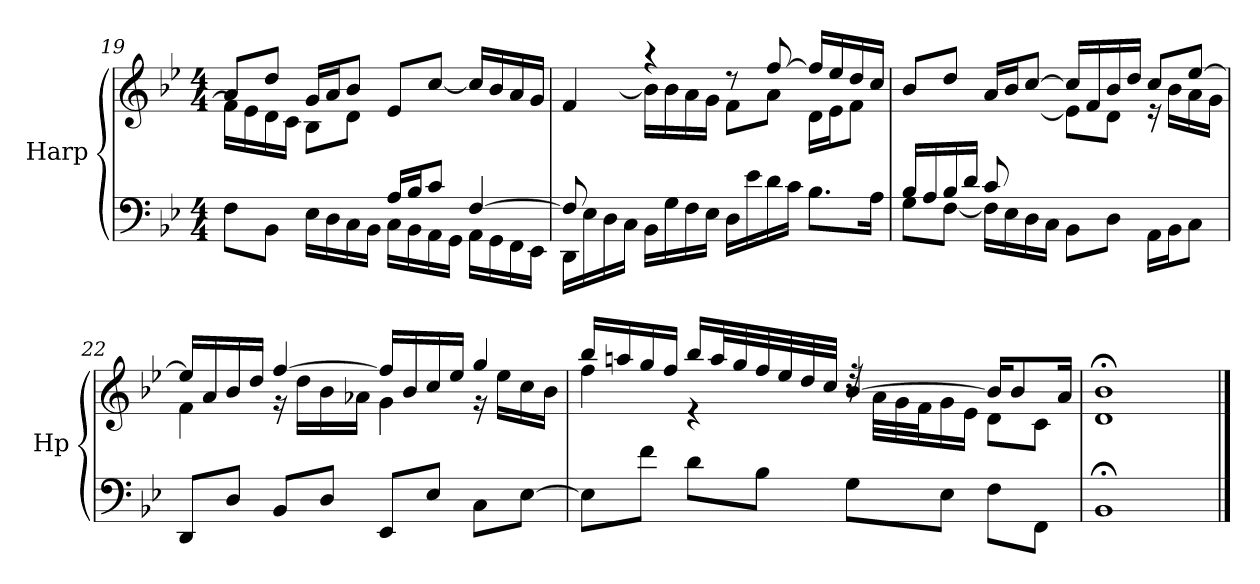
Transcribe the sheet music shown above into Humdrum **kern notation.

**kern	**kern
*part1	*part1
*staff2	*staff1
*I"Harp	*
*I'Hp	*
*clefF4	*clefG2
*k[b-e-]	*k[b-e-]
*M4/4	*M4/4
=19	=19
*^	*^
2ryy	8F\L	8a/L	16f\LL]
.	.	.	16e-\
.	8BB-\J	8dd/J	16d\
.	.	.	16c\JJ
.	16E-\LL	16g/LL	8B-\L
.	16D\	16a/J	.
.	16C\	8b-/J	8d\J
.	16BB-\JJ	.	.
16A/LL	16C\LL	8e-/L	2ryy
16B-/J	16BB-\	.	.
8c/J	16AA\	[8cc/J	.
.	16GG\JJ	.	.
[4F/	16AA\LL	16cc/LL]	.
.	16GG\	16b-/	.
.	16FF\	16a/	.
.	16EE-\JJ	16g/JJ	.
=20	=20	=20	=20
8F/L]	16DD\LL	4f/	8ryy
.	16E-\	.	.
2..ryy	16D\	.	[8b-\J
.	16C\JJ	.	.
.	16BB-\LL	4r	16b-\LL]
.	16G\	.	16b-\
.	16F\	.	16a\
.	16E-\JJ	.	16g\JJ
.	16D\LL	8r	8f\L
.	16e-\	.	.
.	16d\	[8ff/	8a\J
.	16c\JJ	.	.
.	8.B-\L	16ff/LL]	16d\LL
.	.	16ee-/	16e-\J
.	.	16dd/	8f\J
.	16A\Jk	16cc/JJ	.
!!LO:LB:g=z	!!
=21	=21	=21	=21
16B-/LL	8G\L	8b-/L	4.ryy
16A/	.	.	.
16B-/	[8F\J	8dd/J	.
16d/JJ	.	.	.
8c/L	16F\LL]	16a/LL	.
.	16E-\	16b-/J	.
2ryy	16D\	[8cc/J	[8e-\J
.	16C\JJ	.	.
.	8BB-\L	16cc/LL]	8e-\L]
.	.	16f/	.
.	8D\J	16b-/	8d\J
.	.	16dd/JJ	.
.	16AA\LL	8cc/L	16r
.	16BB-\J	.	16b-\LL
8ryy	8C\J	[8ee-/J	16a\
.	.	.	16g\JJ
*v	*v	*	*
=22	=22	=22
8DD/L	16ee-/LL]	4f\
.	16a/	.
8D/J	16b-/	.
.	16dd/JJ	.
8BB-/L	[4ff/	16r
.	.	16dd\LL
8D/J	.	16b-\
.	.	16a-X\JJ
8EE-/L	16ff/LL]	4g\
.	16b-/	.
8E-/J	16cc/	.
.	16ee-/JJ	.
8C\L	4gg/	16r
.	.	16ee-\LL
[8E-\J	.	16cc\
.	.	16b-\JJ
!!LO:LB:g=z	!!
=23	=23	=23
8E-\L]	16bb-/LL	4ff\
.	16aan/	.
8f\J	16gg/	.
.	16ff/JJ	.
8d\L	16bb-/LL	4r
.	32aa/L	.
.	32gg/	.
8B-\J	32ff/	.
.	32ee-/	.
.	32dd/	.
.	32cc/JJJ	.
8G\L	[4b-/	32rdd
.	.	32a\LLL
.	.	32g\
.	.	32f\J
8E-\J	.	16g\
.	.	16e-\JJ
8F\L	16b-/KL]	8d\L
.	8b-/	.
8FF\J	.	8c\J
.	16a/Jk	.
=24	=24	=24
1BB-;	1b-;<	1d
*	*v	*v
==	==
*-	*-
